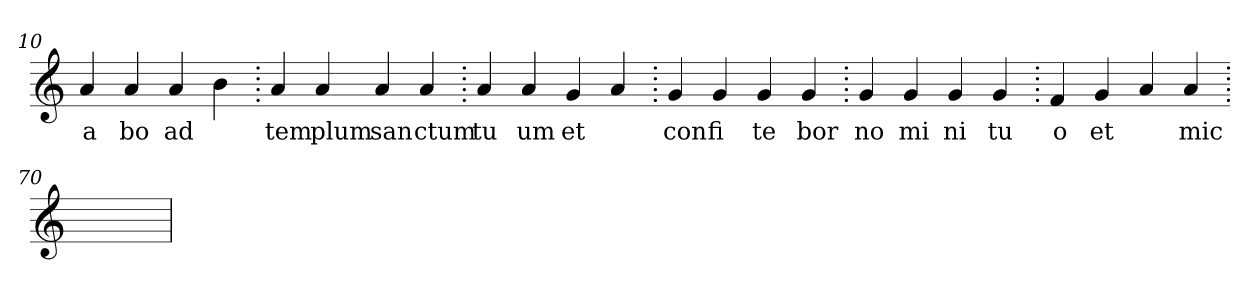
**kern	**text
*part1	*part1
*staff1	*staff1
*clefG2	*
=10.	=10.
4a	a
4a	bo
4a	ad
4b	.
=20.	=20.
4a	tem
4a	plum
4a	san
4a	ctum
=30.	=30.
4a	tu
4a	um
4g	et
4a	.
=40.	=40.
4g	con
4g	fi
4g	te
4g	bor
=50.	=50.
4g	no
4g	mi
4g	ni
4g	tu
=60.	=60.
4f	o
4g	et
4a	.
4a	mic
=70.	=70.
1ryy	.
=	=
*-	*-
